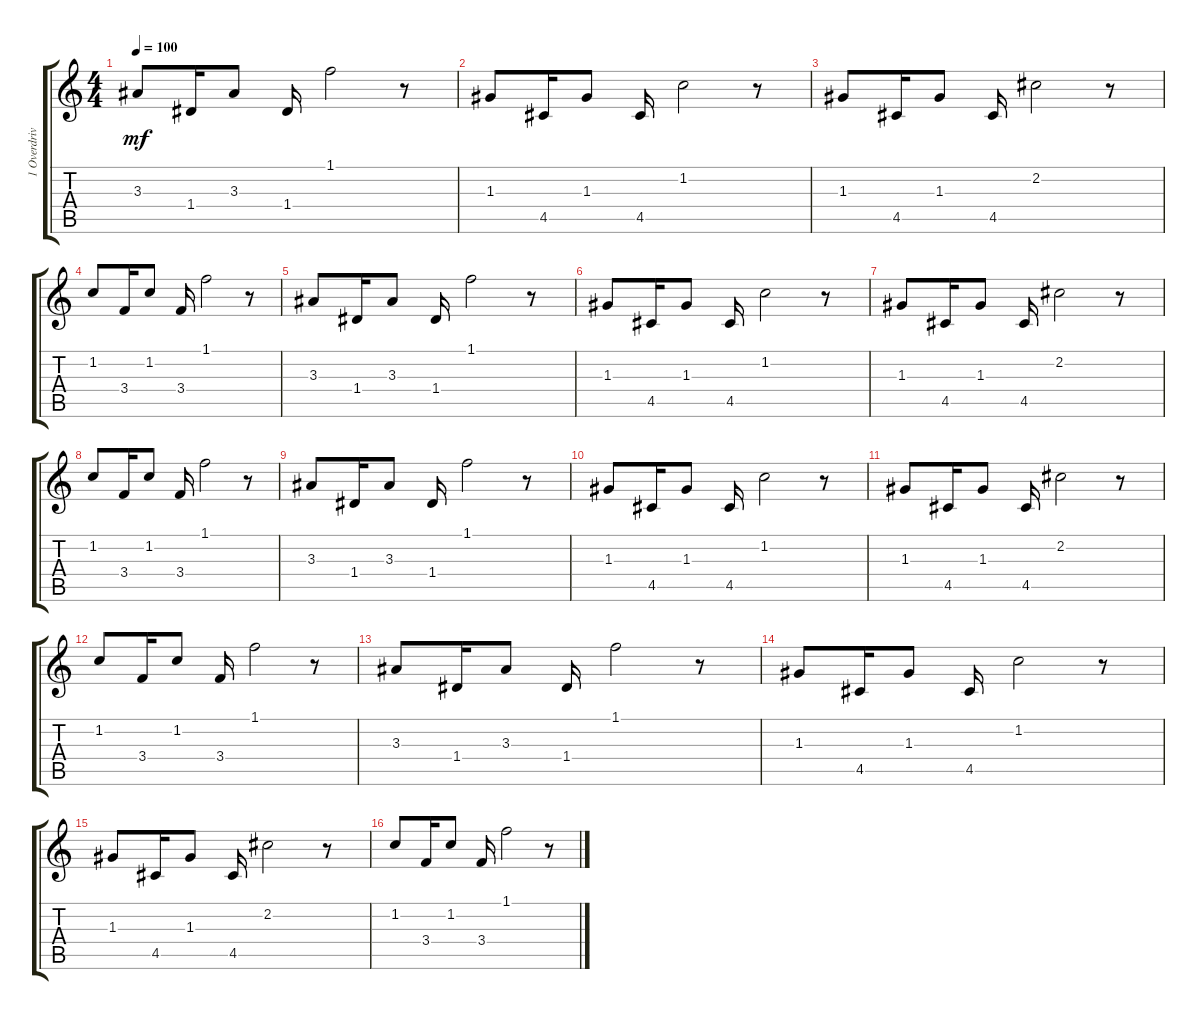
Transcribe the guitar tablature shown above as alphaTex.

\track ("1 Overdriven" "1 Overdriv") {instrument overdrivenguitar}
\staff {score tabs}
\tuning (E4 B3 G3 D3 A2 E2) {hide}
\ts (4 4)
\tempo 100
\clef g2
\ks c
3.3.8{dy mf} 1.4.16 3.3.8 1.4.16 1.1.2 r.8 |
1.3.8 4.5.16 1.3.8 4.5.16 1.2.2 r.8 |
1.3.8 4.5.16 1.3.8 4.5.16 2.2.2 r.8 |
1.2.8 3.4.16 1.2.8 3.4.16 1.1.2 r.8 |
3.3.8 1.4.16 3.3.8 1.4.16 1.1.2 r.8 |
1.3.8 4.5.16 1.3.8 4.5.16 1.2.2 r.8 |
1.3.8 4.5.16 1.3.8 4.5.16 2.2.2 r.8 |
1.2.8 3.4.16 1.2.8 3.4.16 1.1.2 r.8 |
3.3.8 1.4.16 3.3.8 1.4.16 1.1.2 r.8 |
1.3.8 4.5.16 1.3.8 4.5.16 1.2.2 r.8 |
1.3.8 4.5.16 1.3.8 4.5.16 2.2.2 r.8 |
1.2.8 3.4.16 1.2.8 3.4.16 1.1.2 r.8 |
3.3.8 1.4.16 3.3.8 1.4.16 1.1.2 r.8 |
1.3.8 4.5.16 1.3.8 4.5.16 1.2.2 r.8 |
1.3.8 4.5.16 1.3.8 4.5.16 2.2.2 r.8 |
1.2.8 3.4.16 1.2.8 3.4.16 1.1.2 r.8
